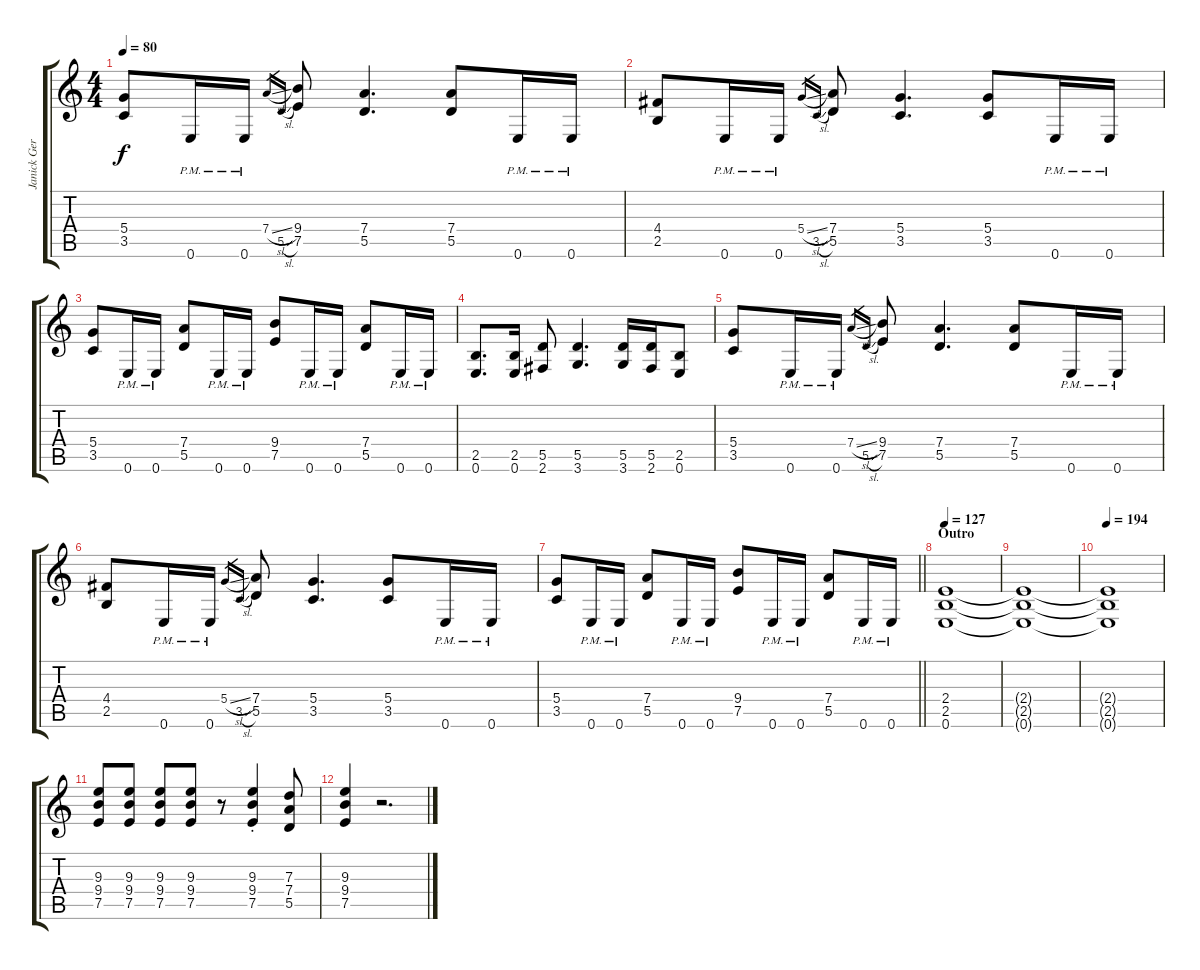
\track ("Janick Gers" "Janick Ger") {instrument overdrivenguitar}
\staff {score tabs}
\tuning (E4 B3 G3 D3 A2 E2) {hide}
\ts (4 4)
\tempo 80
\clef g2
\ks c
(5.4 3.5).8{dy f} 0.6{pm}.16 0.6{pm}.16 7.4{sl}.16{gr} 5.5{sl}.16{gr} (9.4 7.5).8 (7.4 5.5).4{d} (7.4 5.5).8 0.6{pm}.16 0.6{pm}.16 |
(4.4 2.5).8 0.6{pm}.16 0.6{pm}.16 5.4{sl}.16{gr} 3.5{sl}.16{gr} (7.4 5.5).8 (5.4 3.5).4{d} (5.4 3.5).8 0.6{pm}.16 0.6{pm}.16 |
(5.4 3.5).8 0.6{pm}.16 0.6{pm}.16 (7.4 5.5).8 0.6{pm}.16 0.6{pm}.16 (9.4 7.5).8 0.6{pm}.16 0.6{pm}.16 (7.4 5.5).8 0.6{pm}.16 0.6{pm}.16 |
(2.5 0.6).8{d} (2.5 0.6).16 (5.5 2.6).8 (5.5 3.6).4{d} (5.5 3.6).16 (5.5 2.6).16 (2.5 0.6).8 |
(5.4 3.5).8 0.6{pm}.16 0.6{pm}.16 7.4{sl}.16{gr} 5.5{sl}.16{gr} (9.4 7.5).8 (7.4 5.5).4{d} (7.4 5.5).8 0.6{pm}.16 0.6{pm}.16 |
(4.4 2.5).8 0.6{pm}.16 0.6{pm}.16 5.4{sl}.16{gr} 3.5{sl}.16{gr} (7.4 5.5).8 (5.4 3.5).4{d} (5.4 3.5).8 0.6{pm}.16 0.6{pm}.16 |
\barLineRight lightlight
(5.4 3.5).8 0.6{pm}.16 0.6{pm}.16 (7.4 5.5).8 0.6{pm}.16 0.6{pm}.16 (9.4 7.5).8 0.6{pm}.16 0.6{pm}.16 (7.4 5.5).8 0.6{pm}.16 0.6{pm}.16 |
\section ("" "Outro")
\tempo 127
(2.4 2.5 0.6).1 |
(2.4{t} 2.5{t} 0.6{t}).1 |
\tempo 194
(2.4{t} 2.5{t} 0.6{t}).1 |
(9.3 9.4 7.5).8 (9.3 9.4 7.5).8 (9.3 9.4 7.5).8 (9.3 9.4 7.5).8 r.8 (9.3{st} 9.4{st} 7.5{st}).4 (7.3 7.4 5.5).8 |
(9.3 9.4 7.5).4 r.2{d}
